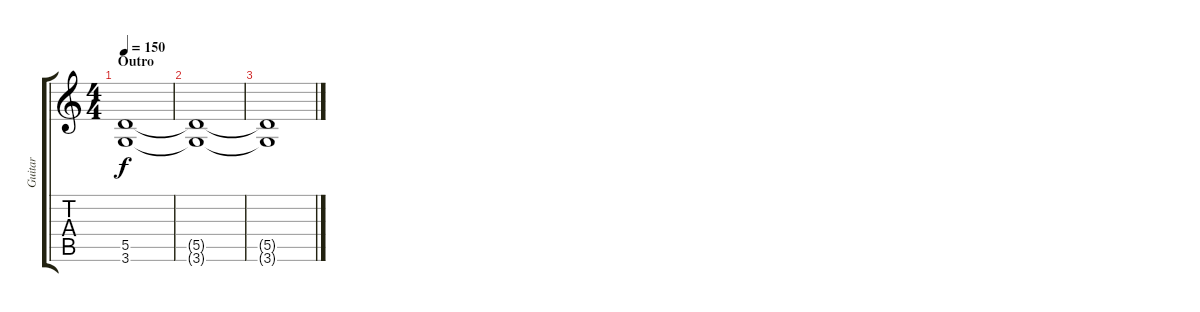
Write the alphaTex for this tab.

\track ("Guitar" "Guitar") {instrument distortionguitar}
\staff {score tabs}
\tuning (E4 B3 G3 D3 A2 E2) {hide}
\ts (4 4)
\section ("" "Outro")
\tempo 150
\clef g2
\ks c
(5.5 3.6).1{dy f} |
(5.5{t} 3.6{t}).1 |
(5.5{t} 3.6{t}).1
